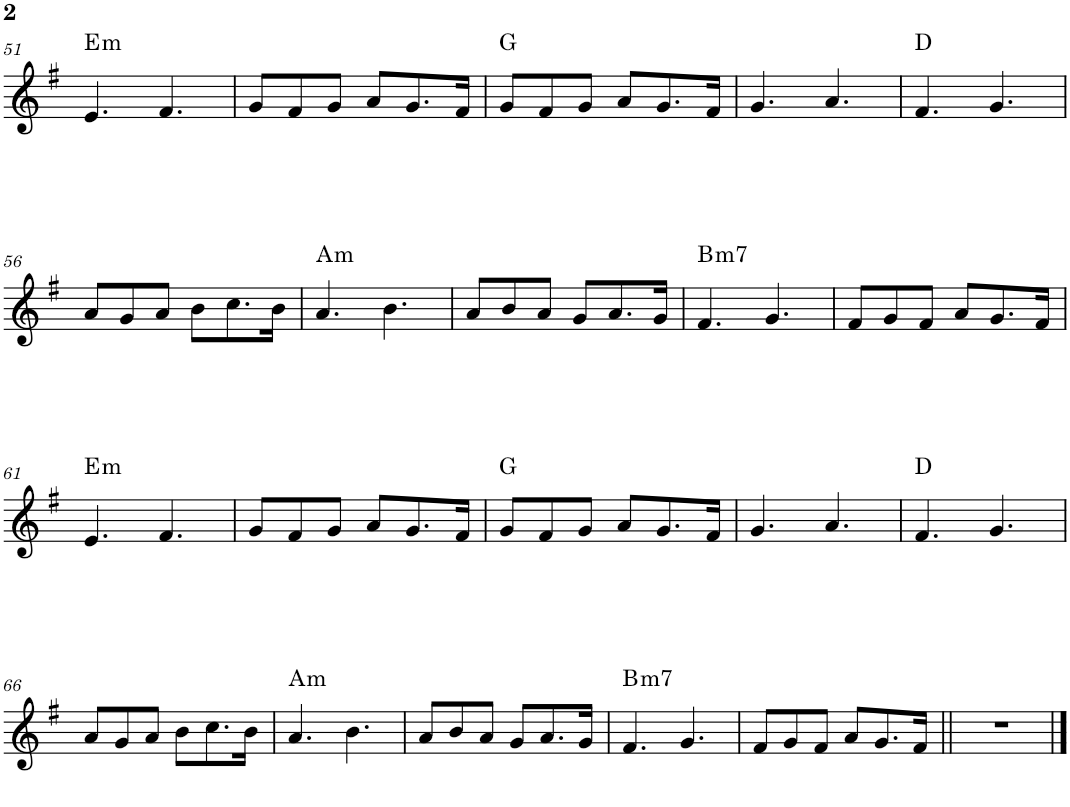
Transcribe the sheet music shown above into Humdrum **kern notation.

**kern	**harte
*part1	*part1
*staff1	*
*I"Piano	*
*I'Pno.	*
!!LO:PB:g=z
*clefG2	*
*k[f#]	*
*M6/8	*
=51	=51
!	!LO:H:kt=m
4.e/	E:min
4.f#/	.
=52	=52
8g/L	.
8f#/	.
8g/J	.
8a/L	.
8.g/	.
16f#/Jk	.
=53	=53
8g/L	G:maj
8f#/	.
8g/J	.
8a/L	.
8.g/	.
16f#/Jk	.
=54	=54
4.g/	.
4.a/	.
=55	=55
4.f#/	D:maj
4.g/	.
!!LO:LB:g=z
=56	=56
8a/L	.
8g/	.
8a/J	.
8b\L	.
8.cc\	.
16b\Jk	.
=57	=57
!	!LO:H:kt=m
4.a/	A:min
4.b\	.
=58	=58
8a/L	.
8b/	.
8a/J	.
8g/L	.
8.a/	.
16g/Jk	.
=59	=59
!	!LO:H:kt=m7
4.f#/	B:min7
4.g/	.
=60	=60
8f#/L	.
8g/	.
8f#/J	.
8a/L	.
8.g/	.
16f#/Jk	.
!!LO:LB:g=z
=61	=61
!	!LO:H:kt=m
4.e/	E:min
4.f#/	.
=62	=62
8g/L	.
8f#/	.
8g/J	.
8a/L	.
8.g/	.
16f#/Jk	.
=63	=63
8g/L	G:maj
8f#/	.
8g/J	.
8a/L	.
8.g/	.
16f#/Jk	.
=64	=64
4.g/	.
4.a/	.
=65	=65
4.f#/	D:maj
4.g/	.
!!LO:LB:g=z
=66	=66
8a/L	.
8g/	.
8a/J	.
8b\L	.
8.cc\	.
16b\Jk	.
=67	=67
!	!LO:H:kt=m
4.a/	A:min
4.b\	.
=68	=68
8a/L	.
8b/	.
8a/J	.
8g/L	.
8.a/	.
16g/Jk	.
=69	=69
!	!LO:H:kt=m7
4.f#/	B:min7
4.g/	.
=70	=70
8f#/L	.
8g/	.
8f#/J	.
8a/L	.
8.g/	.
16f#/Jk	.
=71||	=71||
2.r	.
==	==
*-	*-
